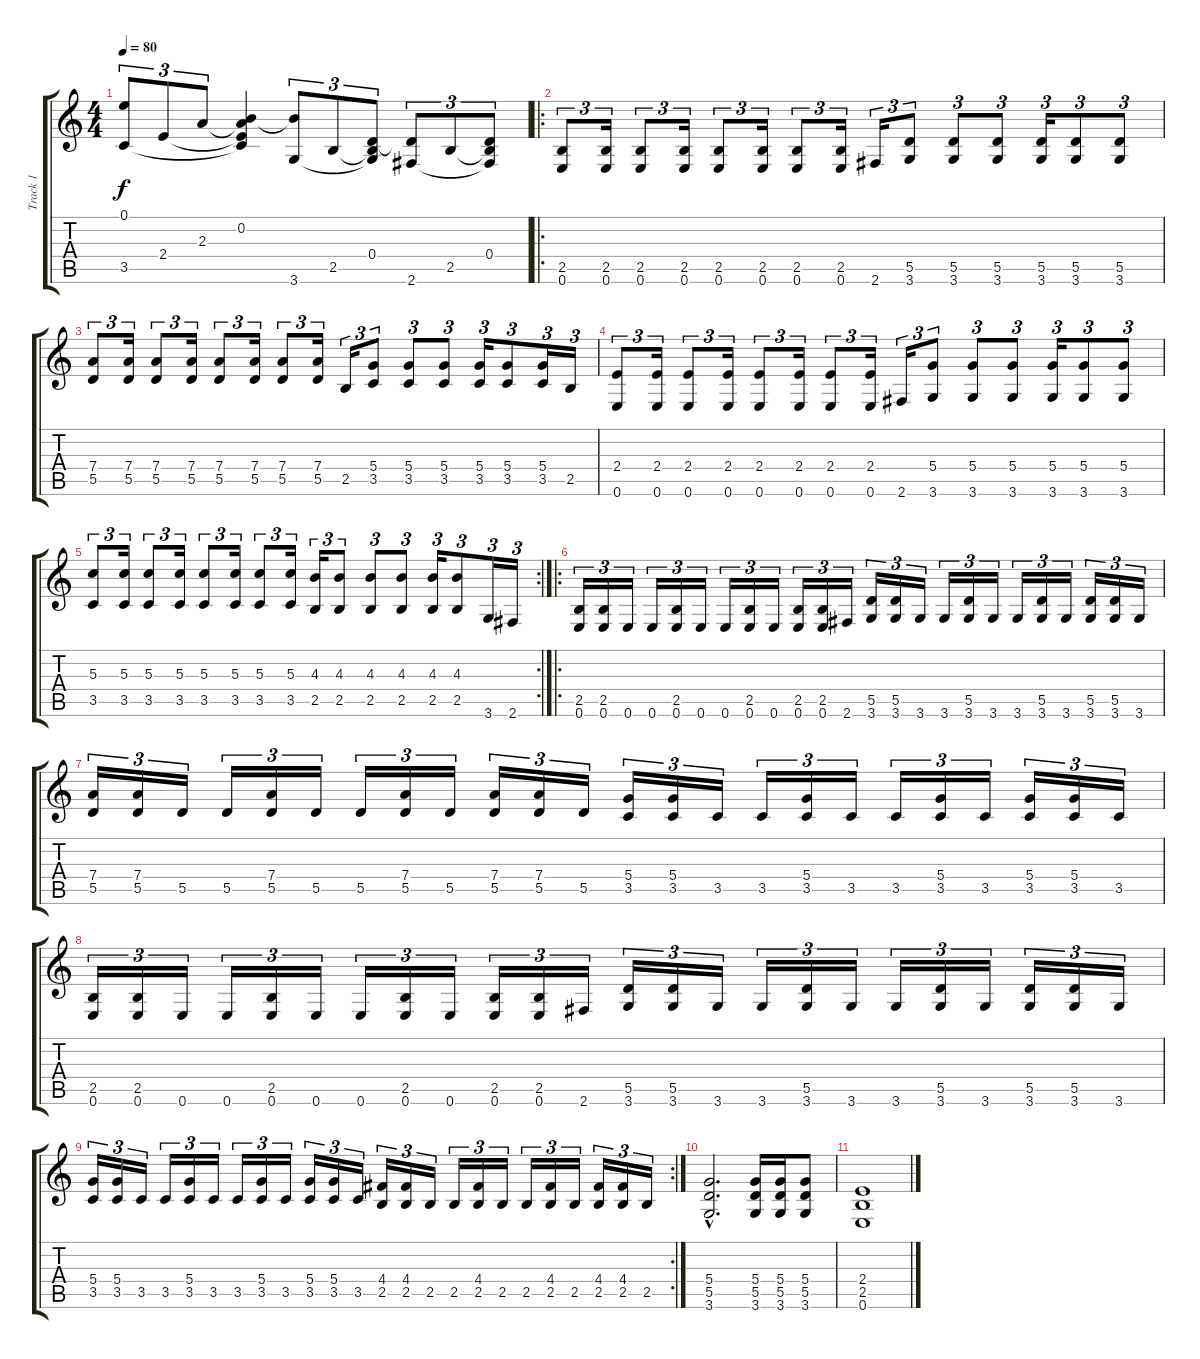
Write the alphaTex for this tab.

\track ("Track 1" "Track 1") {instrument acousticguitarsteel}
\staff {score tabs}
\tuning (E4 B3 G3 D3 A2 E2) {hide}
\ts (4 4)
\tempo 80
\clef g2
\ks c
(0.1{t} 3.5).8{tu (3 2) dy f} 2.4.8{tu (3 2)} 2.3.8{tu (3 2)} (0.2 2.3{t} 2.4{t} 3.5{t}).4 (0.2{t} 3.6).8{tu (3 2)} 2.5.8{tu (3 2)} (0.4 2.5{t} 3.6{t}).8{tu (3 2)} (0.4{t} 2.6).8{tu (3 2)} 2.5.8{tu (3 2)} (0.4 2.5{t} 2.6{t}).8{tu (3 2)} |
\ro
(2.5 0.6).8{tu (3 2) volume 16 instrument overdrivenguitar} (2.5 0.6).16{tu (3 2)} (2.5 0.6).8{tu (3 2)} (2.5 0.6).16{tu (3 2)} (2.5 0.6).8{tu (3 2)} (2.5 0.6).16{tu (3 2)} (2.5 0.6).8{tu (3 2)} (2.5 0.6).16{tu (3 2)} 2.6.16{tu (3 2)} (5.5 3.6).8{tu (3 2)} (5.5 3.6).8{tu (3 2)} (5.5 3.6).8{tu (3 2)} (5.5 3.6).16{tu (3 2)} (5.5 3.6).8{tu (3 2)} (5.5 3.6).8{tu (3 2)} |
(7.4 5.5).8{tu (3 2)} (7.4 5.5).16{tu (3 2)} (7.4 5.5).8{tu (3 2)} (7.4 5.5).16{tu (3 2)} (7.4 5.5).8{tu (3 2)} (7.4 5.5).16{tu (3 2)} (7.4 5.5).8{tu (3 2)} (7.4 5.5).16{tu (3 2)} 2.5.16{tu (3 2)} (5.4 3.5).8{tu (3 2)} (5.4 3.5).8{tu (3 2)} (5.4 3.5).8{tu (3 2)} (5.4 3.5).16{tu (3 2)} (5.4 3.5).8{tu (3 2)} (5.4 3.5).16{tu (3 2)} 2.5.16{tu (3 2)} |
(2.4 0.6).8{tu (3 2)} (2.4 0.6).16{tu (3 2)} (2.4 0.6).8{tu (3 2)} (2.4 0.6).16{tu (3 2)} (2.4 0.6).8{tu (3 2)} (2.4 0.6).16{tu (3 2)} (2.4 0.6).8{tu (3 2)} (2.4 0.6).16{tu (3 2)} 2.6.16{tu (3 2)} (5.4 3.6).8{tu (3 2)} (5.4 3.6).8{tu (3 2)} (5.4 3.6).8{tu (3 2)} (5.4 3.6).16{tu (3 2)} (5.4 3.6).8{tu (3 2)} (5.4 3.6).8{tu (3 2)} |
\rc 2
(5.3 3.5).8{tu (3 2)} (5.3 3.5).16{tu (3 2)} (5.3 3.5).8{tu (3 2)} (5.3 3.5).16{tu (3 2)} (5.3 3.5).8{tu (3 2)} (5.3 3.5).16{tu (3 2)} (5.3 3.5).8{tu (3 2)} (5.3 3.5).16{tu (3 2)} (4.3 2.5).16{tu (3 2)} (4.3 2.5).8{tu (3 2)} (4.3 2.5).8{tu (3 2)} (4.3 2.5).8{tu (3 2)} (4.3 2.5).16{tu (3 2)} (4.3 2.5).8{tu (3 2)} 3.6.16{tu (3 2)} 2.6.16{tu (3 2)} |
\ro
(2.5 0.6).16{tu (3 2) instrument distortionguitar} (2.5 0.6).16{tu (3 2)} 0.6.16{tu (3 2)} 0.6.16{tu (3 2)} (2.5 0.6).16{tu (3 2)} 0.6.16{tu (3 2)} 0.6.16{tu (3 2)} (2.5 0.6).16{tu (3 2)} 0.6.16{tu (3 2)} (2.5 0.6).16{tu (3 2)} (2.5 0.6).16{tu (3 2)} 2.6.16{tu (3 2)} (5.5 3.6).16{tu (3 2)} (5.5 3.6).16{tu (3 2)} 3.6.16{tu (3 2)} 3.6.16{tu (3 2)} (5.5 3.6).16{tu (3 2)} 3.6.16{tu (3 2)} 3.6.16{tu (3 2)} (5.5 3.6).16{tu (3 2)} 3.6.16{tu (3 2)} (5.5 3.6).16{tu (3 2)} (5.5 3.6).16{tu (3 2)} 3.6.16{tu (3 2)} |
(7.4 5.5).16{tu (3 2)} (7.4 5.5).16{tu (3 2)} 5.5.16{tu (3 2)} 5.5.16{tu (3 2)} (7.4 5.5).16{tu (3 2)} 5.5.16{tu (3 2)} 5.5.16{tu (3 2)} (7.4 5.5).16{tu (3 2)} 5.5.16{tu (3 2)} (7.4 5.5).16{tu (3 2)} (7.4 5.5).16{tu (3 2)} 5.5.16{tu (3 2)} (5.4 3.5).16{tu (3 2)} (5.4 3.5).16{tu (3 2)} 3.5.16{tu (3 2)} 3.5.16{tu (3 2)} (5.4 3.5).16{tu (3 2)} 3.5.16{tu (3 2)} 3.5.16{tu (3 2)} (5.4 3.5).16{tu (3 2)} 3.5.16{tu (3 2)} (5.4 3.5).16{tu (3 2)} (5.4 3.5).16{tu (3 2)} 3.5.16{tu (3 2)} |
(2.5 0.6).16{tu (3 2)} (2.5 0.6).16{tu (3 2)} 0.6.16{tu (3 2)} 0.6.16{tu (3 2)} (2.5 0.6).16{tu (3 2)} 0.6.16{tu (3 2)} 0.6.16{tu (3 2)} (2.5 0.6).16{tu (3 2)} 0.6.16{tu (3 2)} (2.5 0.6).16{tu (3 2)} (2.5 0.6).16{tu (3 2)} 2.6.16{tu (3 2)} (5.5 3.6).16{tu (3 2)} (5.5 3.6).16{tu (3 2)} 3.6.16{tu (3 2)} 3.6.16{tu (3 2)} (5.5 3.6).16{tu (3 2)} 3.6.16{tu (3 2)} 3.6.16{tu (3 2)} (5.5 3.6).16{tu (3 2)} 3.6.16{tu (3 2)} (5.5 3.6).16{tu (3 2)} (5.5 3.6).16{tu (3 2)} 3.6.16{tu (3 2)} |
\rc 2
(5.4 3.5).16{tu (3 2)} (5.4 3.5).16{tu (3 2)} 3.5.16{tu (3 2)} 3.5.16{tu (3 2)} (5.4 3.5).16{tu (3 2)} 3.5.16{tu (3 2)} 3.5.16{tu (3 2)} (5.4 3.5).16{tu (3 2)} 3.5.16{tu (3 2)} (5.4 3.5).16{tu (3 2)} (5.4 3.5).16{tu (3 2)} 3.5.16{tu (3 2)} (4.4 2.5).16{tu (3 2)} (4.4 2.5).16{tu (3 2)} 2.5.16{tu (3 2)} 2.5.16{tu (3 2)} (4.4 2.5).16{tu (3 2)} 2.5.16{tu (3 2)} 2.5.16{tu (3 2)} (4.4 2.5).16{tu (3 2)} 2.5.16{tu (3 2)} (4.4 2.5).16{tu (3 2)} (4.4 2.5).16{tu (3 2)} 2.5.16{tu (3 2)} |
(5.4{hac} 5.5{hac} 3.6{hac}).2{d instrument distortionguitar} (5.4 5.5 3.6).16 (5.4 5.5 3.6).16 (5.4 5.5 3.6).8{volume 4} |
(2.4 2.5 0.6).1
